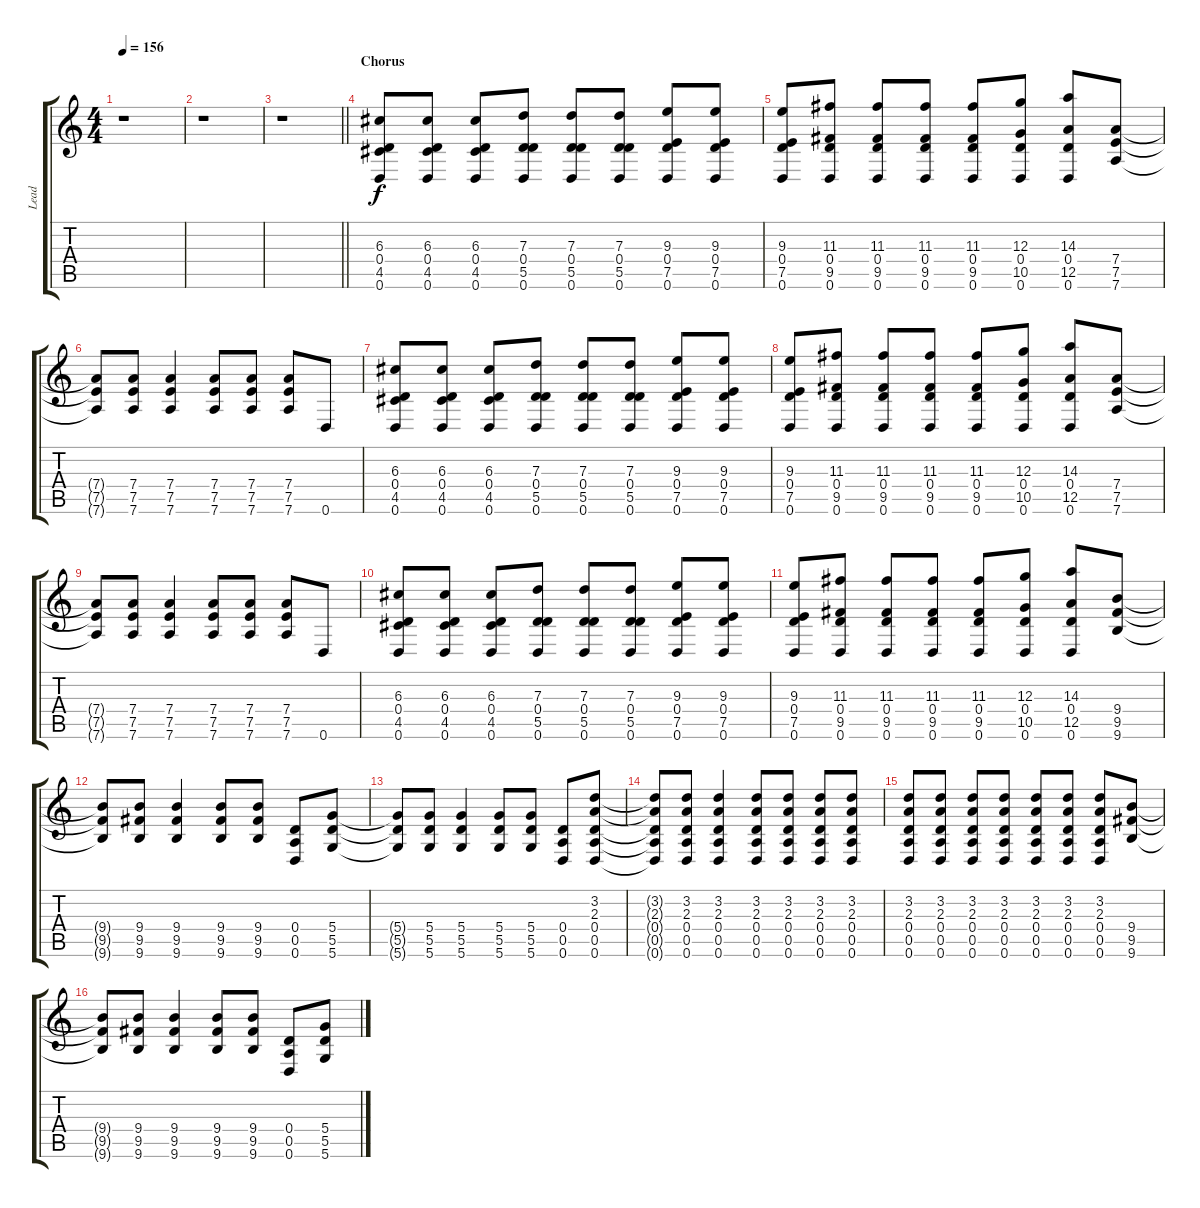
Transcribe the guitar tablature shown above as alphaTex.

\track ("Lead" "Lead") {instrument distortionguitar}
\staff {score tabs}
\tuning (E4 B3 G3 D3 A2 D2) {hide}
\ts (4 4)
\tempo 156
\clef g2
\ks c
r.1{dy f} |
r.1 |
\barLineRight lightlight
r.1 |
\section ("" "Chorus")
(6.3 0.4 4.5 0.6).8 (6.3 0.4 4.5 0.6).8 (6.3 0.4 4.5 0.6).8 (7.3 0.4 5.5 0.6).8 (7.3 0.4 5.5 0.6).8 (7.3 0.4 5.5 0.6).8 (9.3 0.4 7.5 0.6).8 (9.3 0.4 7.5 0.6).8 |
(9.3 0.4 7.5 0.6).8 (11.3 0.4 9.5 0.6).8 (11.3 0.4 9.5 0.6).8 (11.3 0.4 9.5 0.6).8 (11.3 0.4 9.5 0.6).8 (12.3 0.4 10.5 0.6).8 (14.3 0.4 12.5 0.6).8 (7.4 7.5 7.6).8 |
(7.4{t} 7.5{t} 7.6{t}).8 (7.4 7.5 7.6).8 (7.4 7.5 7.6).4 (7.4 7.5 7.6).8 (7.4 7.5 7.6).8 (7.4 7.5 7.6).8 0.6.8 |
(6.3 0.4 4.5 0.6).8 (6.3 0.4 4.5 0.6).8 (6.3 0.4 4.5 0.6).8 (7.3 0.4 5.5 0.6).8 (7.3 0.4 5.5 0.6).8 (7.3 0.4 5.5 0.6).8 (9.3 0.4 7.5 0.6).8 (9.3 0.4 7.5 0.6).8 |
(9.3 0.4 7.5 0.6).8 (11.3 0.4 9.5 0.6).8 (11.3 0.4 9.5 0.6).8 (11.3 0.4 9.5 0.6).8 (11.3 0.4 9.5 0.6).8 (12.3 0.4 10.5 0.6).8 (14.3 0.4 12.5 0.6).8 (7.4 7.5 7.6).8 |
(7.4{t} 7.5{t} 7.6{t}).8 (7.4 7.5 7.6).8 (7.4 7.5 7.6).4 (7.4 7.5 7.6).8 (7.4 7.5 7.6).8 (7.4 7.5 7.6).8 0.6.8 |
(6.3 0.4 4.5 0.6).8 (6.3 0.4 4.5 0.6).8 (6.3 0.4 4.5 0.6).8 (7.3 0.4 5.5 0.6).8 (7.3 0.4 5.5 0.6).8 (7.3 0.4 5.5 0.6).8 (9.3 0.4 7.5 0.6).8 (9.3 0.4 7.5 0.6).8 |
(9.3 0.4 7.5 0.6).8 (11.3 0.4 9.5 0.6).8 (11.3 0.4 9.5 0.6).8 (11.3 0.4 9.5 0.6).8 (11.3 0.4 9.5 0.6).8 (12.3 0.4 10.5 0.6).8 (14.3 0.4 12.5 0.6).8 (9.4 9.5 9.6).8 |
(9.4{t} 9.5{t} 9.6{t}).8 (9.4 9.5 9.6).8 (9.4 9.5 9.6).4 (9.4 9.5 9.6).8 (9.4 9.5 9.6).8 (0.4 0.5 0.6).8 (5.4 5.5 5.6).8 |
(5.4{t} 5.5{t} 5.6{t}).8 (5.4 5.5 5.6).8 (5.4 5.5 5.6).4 (5.4 5.5 5.6).8 (5.4 5.5 5.6).8 (0.4 0.5 0.6).8 (3.2 2.3 0.4 0.5 0.6).8 |
(3.2{t} 2.3{t} 0.4{t} 0.5{t} 0.6{t}).8 (3.2 2.3 0.4 0.5 0.6).8 (3.2 2.3 0.4 0.5 0.6).4 (3.2 2.3 0.4 0.5 0.6).8 (3.2 2.3 0.4 0.5 0.6).8 (3.2 2.3 0.4 0.5 0.6).8 (3.2 2.3 0.4 0.5 0.6).8 |
(3.2 2.3 0.4 0.5 0.6).8 (3.2 2.3 0.4 0.5 0.6).8 (3.2 2.3 0.4 0.5 0.6).8 (3.2 2.3 0.4 0.5 0.6).8 (3.2 2.3 0.4 0.5 0.6).8 (3.2 2.3 0.4 0.5 0.6).8 (3.2 2.3 0.4 0.5 0.6).8 (9.4 9.5 9.6).8 |
(9.4{t} 9.5{t} 9.6{t}).8 (9.4 9.5 9.6).8 (9.4 9.5 9.6).4 (9.4 9.5 9.6).8 (9.4 9.5 9.6).8 (0.4 0.5 0.6).8 (5.4 5.5 5.6).8
